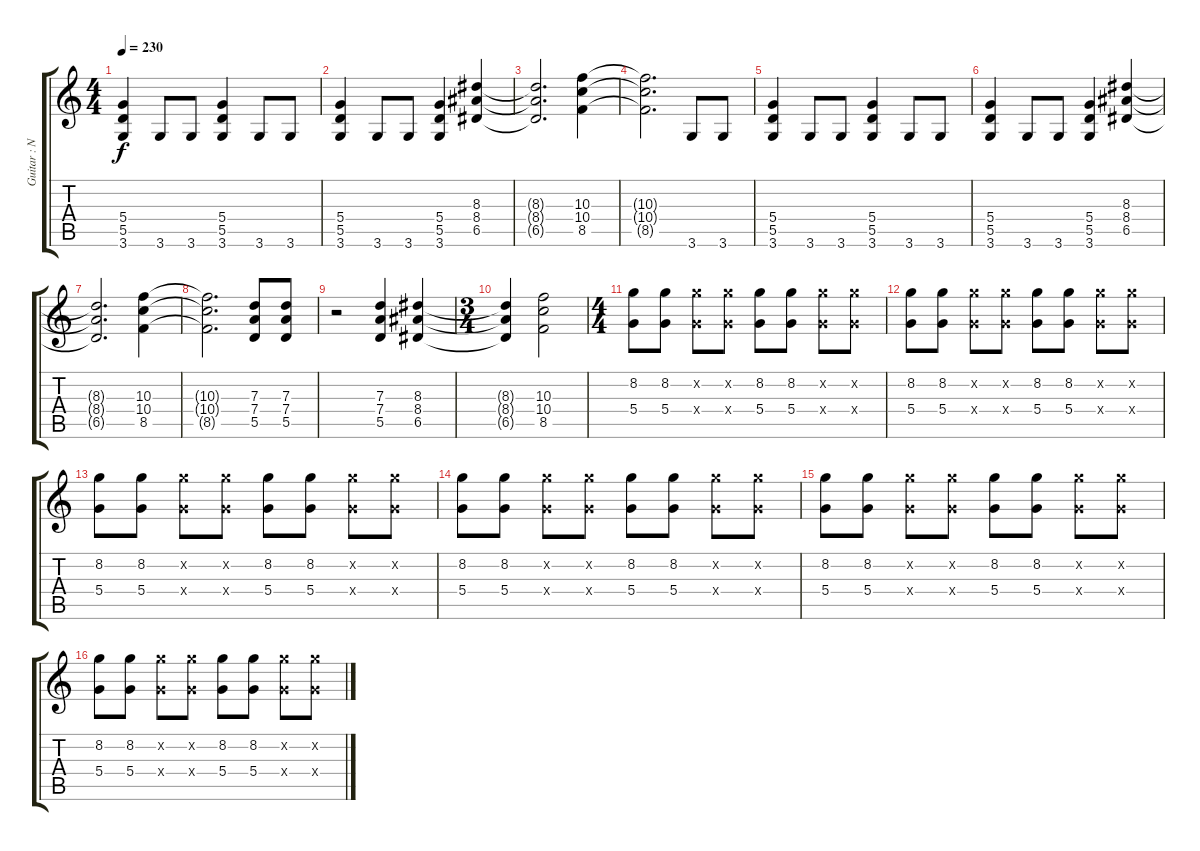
\track ("Guitar : Nakano Azusa - Nyan" "Guitar : N") {instrument overdrivenguitar}
\staff {score tabs}
\tuning (E4 B3 G3 D3 A2 E2) {hide}
\ts (4 4)
\tempo 230
\clef g2
\ks c
(5.4 5.5 3.6).4{dy f} 3.6.8 3.6.8 (5.4 5.5 3.6).4 3.6.8 3.6.8 |
(5.4 5.5 3.6).4 3.6.8 3.6.8 (5.4 5.5 3.6).4 (8.3 8.4 6.5).4 |
(8.3{t} 8.4{t} 6.5{t}).2{d} (10.3 10.4 8.5).4 |
(10.3{t} 10.4{t} 8.5{t}).2{d} 3.6.8 3.6.8 |
(5.4 5.5 3.6).4 3.6.8 3.6.8 (5.4 5.5 3.6).4 3.6.8 3.6.8 |
(5.4 5.5 3.6).4 3.6.8 3.6.8 (5.4 5.5 3.6).4 (8.3 8.4 6.5).4 |
(8.3{t} 8.4{t} 6.5{t}).2{d} (10.3 10.4 8.5).4 |
(10.3{t} 10.4{t} 8.5{t}).2{d} (7.3 7.4 5.5).8 (7.3 7.4 5.5).8 |
r.2 (7.3 7.4 5.5).4 (8.3 8.4 6.5).4 |
\ts (3 4)
(8.3{t} 8.4{t} 6.5{t}).4 (10.3 10.4 8.5).2 |
\ts (4 4)
(8.2 5.4).8{volume 11} (8.2 5.4).8 (8.2{x} 5.4{x}).8 (8.2{x} 5.4{x}).8 (8.2 5.4).8 (8.2 5.4).8 (8.2{x} 5.4{x}).8 (8.2{x} 5.4{x}).8 |
(8.2 5.4).8 (8.2 5.4).8 (8.2{x} 5.4{x}).8 (8.2{x} 5.4{x}).8 (8.2 5.4).8 (8.2 5.4).8 (8.2{x} 5.4{x}).8 (8.2{x} 5.4{x}).8 |
(8.2 5.4).8 (8.2 5.4).8 (8.2{x} 5.4{x}).8 (8.2{x} 5.4{x}).8 (8.2 5.4).8 (8.2 5.4).8 (8.2{x} 5.4{x}).8 (8.2{x} 5.4{x}).8 |
(8.2 5.4).8 (8.2 5.4).8 (8.2{x} 5.4{x}).8 (8.2{x} 5.4{x}).8 (8.2 5.4).8 (8.2 5.4).8 (8.2{x} 5.4{x}).8 (8.2{x} 5.4{x}).8 |
(8.2 5.4).8 (8.2 5.4).8 (8.2{x} 5.4{x}).8 (8.2{x} 5.4{x}).8 (8.2 5.4).8 (8.2 5.4).8 (8.2{x} 5.4{x}).8 (8.2{x} 5.4{x}).8 |
(8.2 5.4).8 (8.2 5.4).8 (8.2{x} 5.4{x}).8 (8.2{x} 5.4{x}).8 (8.2 5.4).8 (8.2 5.4).8 (8.2{x} 5.4{x}).8 (8.2{x} 5.4{x}).8
